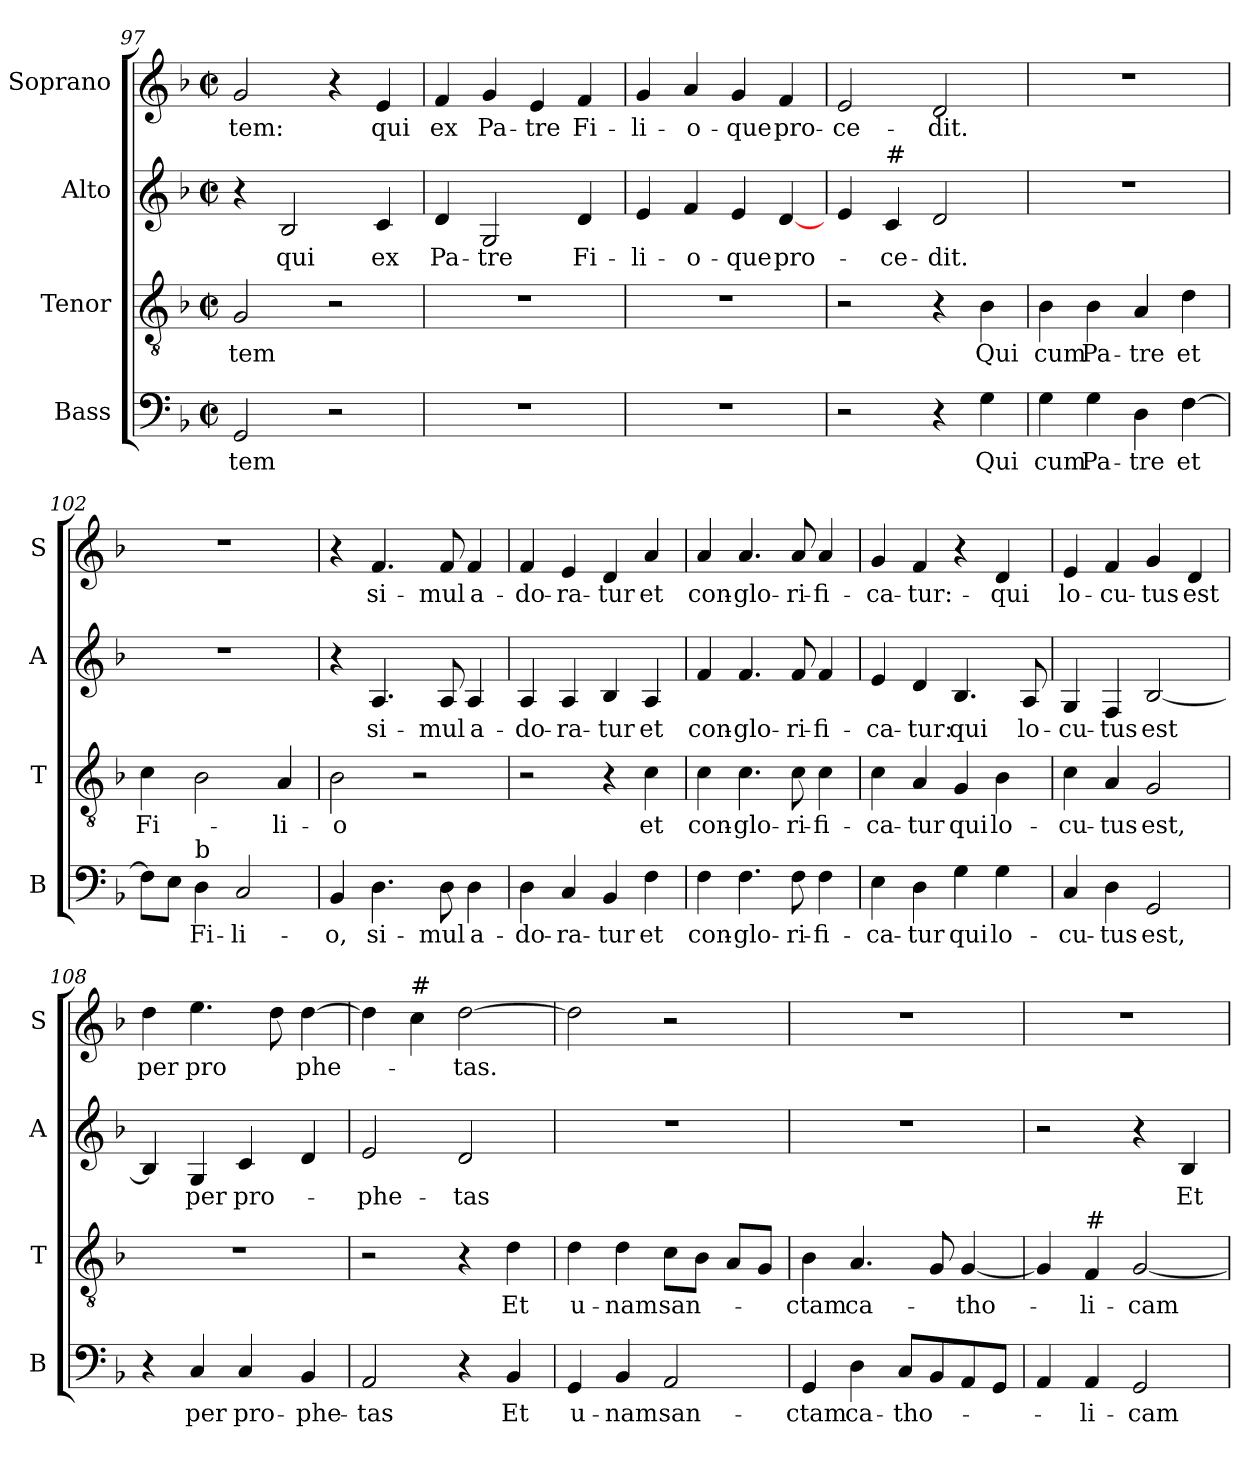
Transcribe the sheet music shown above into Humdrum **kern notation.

**kern	**text	**kern	**text	**kern	**text	**kern	**text
*part4	*part4	*part3	*part3	*part2	*part2	*part1	*part1
*staff4	*staff4	*staff3	*staff3	*staff2	*staff2	*staff1	*staff1
*I"Bass	*	*I"Tenor	*	*I"Alto	*	*I"Soprano	*
*I'B	*	*I'T	*	*I'A	*	*I'S	*
!!LO:LB:g=z
*clefF4	*	*clefGv2	*	*clefG2	*	*clefG2	*
*k[b-]	*	*k[b-]	*	*k[b-]	*	*k[b-]	*
*F:	*	*F:	*	*F:	*	*F:	*
*M2/2	*	*M2/2	*	*M2/2	*	*M2/2	*
*met(c|)	*	*met(c|)	*	*met(c|)	*	*met(c|)	*
=97	=97	=97	=97	=97	=97	=97	=97
2GG/	-tem	2G/	-tem	4r	.	2g/	-tem:
.	.	.	.	2B-/	qui	.	.
2r	.	2r	.	.	.	4r	.
.	.	.	.	4c/	ex	4e/	qui
=98	=98	=98	=98	=98	=98	=98	=98
1r	.	1r	.	4d/	Pa-	4f/	ex
.	.	.	.	2G/	-tre	4g/	Pa-
.	.	.	.	.	.	4e/	-tre
.	.	.	.	4d/	Fi-	4f/	Fi-
=99	=99	=99	=99	=99	=99	=99	=99
1r	.	1r	.	4e/	-li-	4g/	-li-
.	.	.	.	4f/	-o-	4a/	-o-
.	.	.	.	4e/	-que	4g/	-que
.	.	.	.	[4d/	pro-	4f/	pro-
=100	=100	=100	=100	=100	=100	=100	=100
2r	.	2r	.	4e/	.	2e/	-ce-
!	!	!	!	!LO:TX:a:t=#	!	!	!
.	.	.	.	4c/	-ce-	.	.
4r	.	4r	.	2d/	-dit.	2d/	-dit.
4G\	Qui	4B-\	Qui	.	.	.	.
=101	=101	=101	=101	=101	=101	=101	=101
4G\	cum	4B-\	cum	1r	.	1r	.
4G\	Pa-	4B-\	Pa-	.	.	.	.
4D\	-tre	4A/	-tre	.	.	.	.
[4F\	et	4d\	et	.	.	.	.
=102	=102	=102	=102	=102	=102	=102	=102
8F\L]	.	4c\	Fi-	1r	.	1r	.
8E\J	.	.	.	.	.	.	.
!LO:TX:a:t=b	!	!	!	!	!	!	!
4D\	Fi-	2B-\	.	.	.	.	.
2C/	-li-	.	.	.	.	.	.
.	.	4A/	-li-	.	.	.	.
!!LO:LB:g=z
=103	=103	=103	=103	=103	=103	=103	=103
4BB-/	-o,	2B-\	-o	4r	.	4r	.
4.D\	si-	.	.	4.A/	si-	4.f/	si-
.	.	2r	.	.	.	.	.
8D\	-mul	.	.	8A/	-mul	8f/	-mul
4D\	a-	.	.	4A/	a-	4f/	a-
=104	=104	=104	=104	=104	=104	=104	=104
4D\	-do-	2r	.	4A/	-do-	4f/	-do-
4C/	-ra-	.	.	4A/	-ra-	4e/	-ra-
4BB-/	-tur	4r	.	4B-/	-tur	4d/	-tur
4F\	et	4c\	et	4A/	et	4a/	et
=105	=105	=105	=105	=105	=105	=105	=105
4F\	con-	4c\	con-	4f/	con-	4a/	con-
4.F\	-glo-	4.c\	-glo-	4.f/	-glo-	4.a/	-glo-
8F\	-ri-	8c\	-ri-	8f/	-ri-	8a/	-ri-
4F\	-fi-	4c\	-fi-	4f/	-fi-	4a/	-fi-
=106	=106	=106	=106	=106	=106	=106	=106
4E\	-ca-	4c\	-ca-	4e/	-ca-	4g/	-ca-
4D\	-tur	4A/	-tur	4d/	-tur:	4f/	-tur:-
4G\	qui	4G/	qui	4.B-/	qui	4r	.
4G\	lo-	4B-\	lo-	.	.	4d/	-qui
.	.	.	.	8A/	lo-	.	.
=107	=107	=107	=107	=107	=107	=107	=107
4C/	-cu-	4c\	-cu-	4G/	-cu-	4e/	lo-
4D\	-tus	4A/	-tus	4F/	-tus	4f/	-cu-
2GG/	est,	2G/	est,	[2B-/	est	4g/	-tus
.	.	.	.	.	.	4d/	est
=108	=108	=108	=108	=108	=108	=108	=108
4r	.	1r	.	4B-/]	.	4dd\	per
4C/	per	.	.	4G/	per	4.ee\	pro
4C/	pro-	.	.	4c/	pro-	.	.
.	.	.	.	.	.	8dd\	.
4BB-/	-phe-	.	.	4d/	.	[4dd\	phe-
!!LO:LB:g=z
=109	=109	=109	=109	=109	=109	=109	=109
2AA/	-tas	2r	.	2e/	-phe-	4dd\]	.
!	!	!	!	!	!	!LO:TX:a:t=#	!
.	.	.	.	.	.	4cc\	.
4r	.	4r	.	2d/	-tas	[2dd\	-tas.
4BB-/	Et	4d\	Et	.	.	.	.
=110	=110	=110	=110	=110	=110	=110	=110
4GG/	u-	4d\	u-	1r	.	2dd\]	.
4BB-/	-nam	4d\	-nam	.	.	.	.
2AA/	san-	8c\L	san-	.	.	2r	.
.	.	8B-\J	.	.	.	.	.
.	.	8A/L	.	.	.	.	.
.	.	8G/J	.	.	.	.	.
=111	=111	=111	=111	=111	=111	=111	=111
4GG/	-ctam	4B-\	-ctam	1r	.	1r	.
4D\	ca-	4.A/	ca-	.	.	.	.
8C/L	-tho-	.	.	.	.	.	.
8BB-/	.	8G/	.	.	.	.	.
8AA/	.	[4G/	-tho-	.	.	.	.
8GG/J	.	.	.	.	.	.	.
=112	=112	=112	=112	=112	=112	=112	=112
4AA/	.	4G/]	.	2r	.	1r	.
!	!	!LO:TX:a:t=#	!	!	!	!	!
4AA/	-li-	4F/	-li-	.	.	.	.
2GG/	-cam	[2G/	-cam	4r	.	.	.
.	.	.	.	4B-/	Et	.	.
=	=	=	=	=	=	=	=
*-	*-	*-	*-	*-	*-	*-	*-
